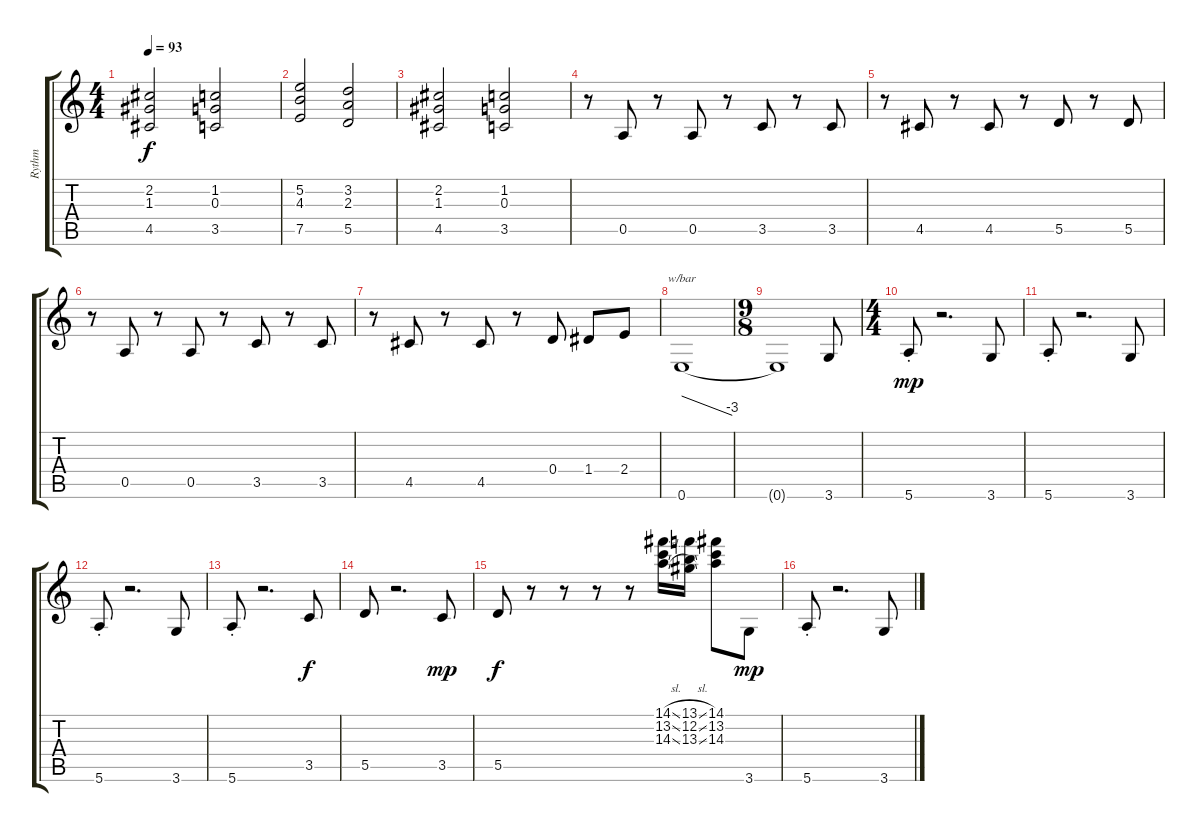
\track ("Rythm" "Rythm") {instrument distortionguitar}
\staff {score tabs}
\tuning (E4 B3 G3 D3 A2 E2) {hide}
\ts (4 4)
\tempo 93
\clef g2
\ks c
(2.2 1.3 4.5).2{dy f} (1.2 0.3 3.5).2 |
(5.2 4.3 7.5).2 (3.2 2.3 5.5).2 |
(2.2 1.3 4.5).2 (1.2 0.3 3.5).2 |
r.8 0.5.8 r.8 0.5.8 r.8 3.5.8 r.8 3.5.8 |
r.8 4.5.8 r.8 4.5.8 r.8 5.5.8 r.8 5.5.8 |
r.8 0.5.8 r.8 0.5.8 r.8 3.5.8 r.8 3.5.8 |
r.8 4.5.8 r.8 4.5.8 r.8 0.4.8 1.4.8 2.4.8 |
0.6.1{tbe (dive default 0 0 60 -12)} |
\ts (9 8)
0.6{t}.1 3.6.8 |
\ts (4 4)
5.6{st}.8{dy mp} r.2{d} 3.6.8 |
5.6{st}.8 r.2{d} 3.6.8 |
5.6{st}.8 r.2{d} 3.6.8 |
5.6{st}.8 r.2{d} 3.5.8{dy f} |
5.5.8 r.2{d} 3.5.8{dy mp} |
5.5.8{dy f} r.8 r.8 r.8 r.8 (14.1{sl} 13.2{sl} 14.3{sl}).16 (13.1{sl} 12.2{sl} 13.3{sl}).16 (14.1 13.2 14.3).8 3.6.8{dy mp} |
5.6{st}.8 r.2{d} 3.6.8
